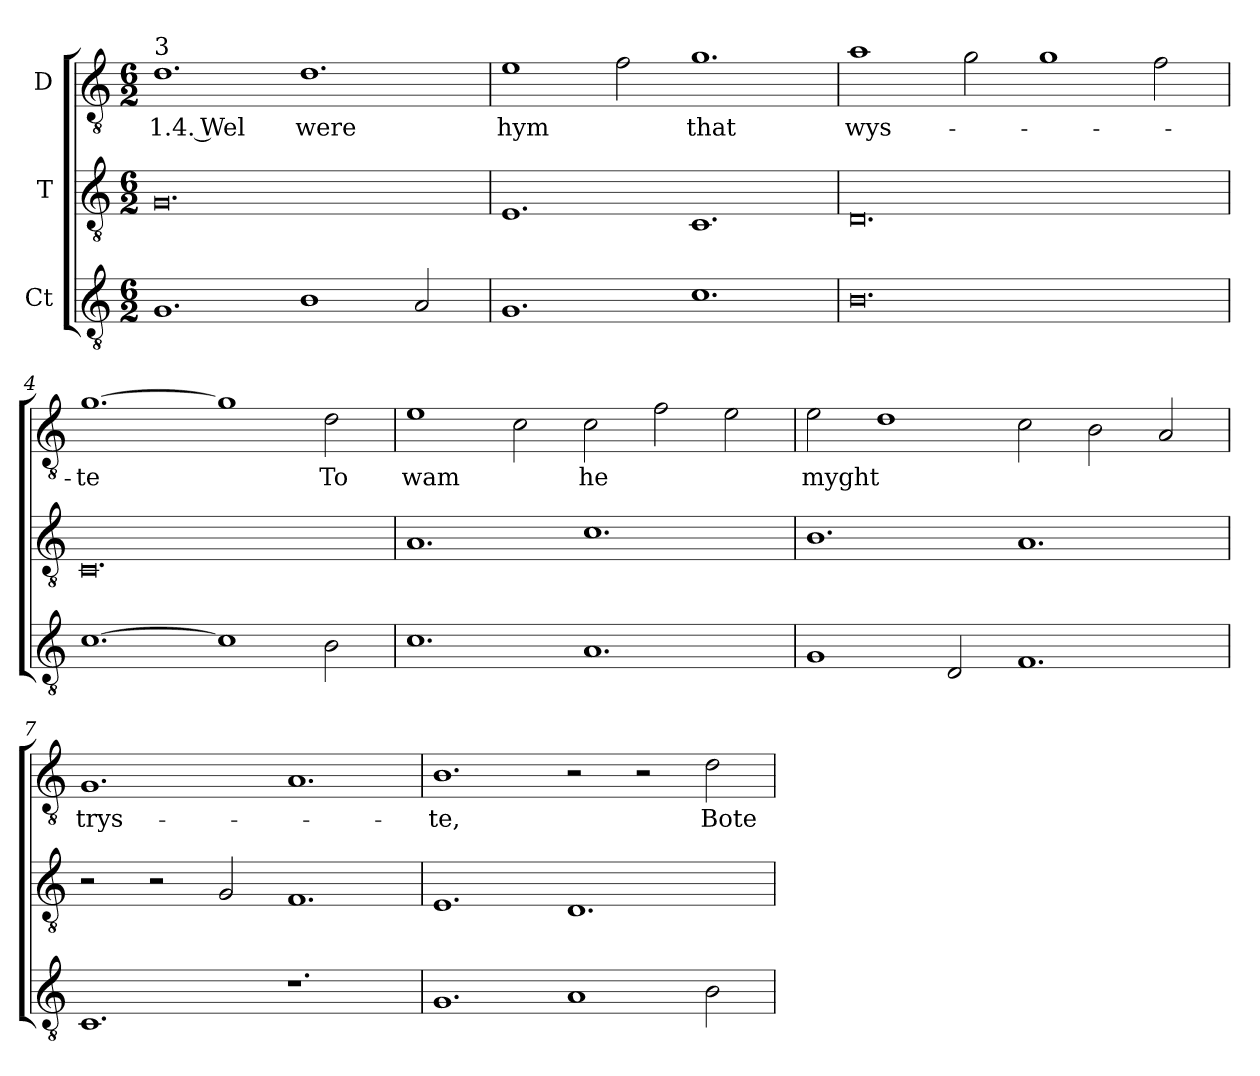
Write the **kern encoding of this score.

**kern	**kern	**kern	**text
*part3	*part2	*part1	*part1
*staff3	*staff2	*staff1	*staff1
*I"Ct	*I"T	*I"D	*
!!LO:PB:g=z
*clefGv2	*clefGv2	*clefGv2	*
*ITrd7c12	*ITrd7c12	*ITrd7c12	*
*k[]	*k[]	*k[]	*
*C:	*C:	*C:	*
*M6/2	*M6/2	*M6/2	*
=1	=1	=1	=1
!	!	!LO:TX:a:t=3	!
!	!	!	!LO:LY:b:color=#000000
1.GGi/	0.GGi/	1.Di\	1.4. Wel
!	!	!	!LO:LY:b:color=#000000
1BBi/	.	1.Di\	were
2AAi/	.	.	.
=2	=2	=2	=2
!	!	!	!LO:LY:b:color=#000000
1.GGi/	1.EEi/	1Ei\	hym
.	.	2Fi\	.
!	!	!	!LO:LY:b:color=#000000
1.Ci\	1.CCi/	1.Gi\	that
=3	=3	=3	=3
!	!	!	!LO:LY:b:color=#000000
0.BBi/	0.DDi/	1Ai\	wys-
.	.	2Gi\	.
.	.	1Gi\	.
.	.	2Fi\	.
=4	=4	=4	=4
!	!	!	!LO:LY:b:color=#000000
[1.Ci\	0.CCi/	[1.Gi\	-te
1Ci\]	.	1Gi\]	.
!	!	!	!LO:LY:b:color=#000000
2BBi\	.	2Di\	To
=5	=5	=5	=5
!	!	!	!LO:LY:b:color=#000000
1.Ci\	1.AAi/	1Ei\	wam
.	.	2Ci\	.
!	!	!	!LO:LY:b:color=#000000
1.AAi/	1.Ci\	2Ci\	he
.	.	2Fi\	.
.	.	2Ei\	.
!!LO:LB:g=z
=6	=6	=6	=6
!	!	!	!LO:LY:b:color=#000000
1GGi/	1.BBi/	2Ei\	myght
.	.	1Di\	.
2DDi/	.	.	.
1.FFi/	1.AAi/	2Ci\	.
.	.	2BBi\	.
.	.	2AAi/	.
=7	=7	=7	=7
!	!	!	!LO:LY:b:color=#000000
1.CCi/	2r	1.GGi/	trys-
.	2r	.	.
.	2GGi/	.	.
1.r	1.FFi/	1.AAi/	.
=8	=8	=8	=8
!	!	!	!LO:LY:b:color=#000000
1.GGi/	1.EEi/	1.BBi/	-te,
1AAi/	1.DDi/	2r	.
.	.	2r	.
!	!	!	!LO:LY:b:color=#000000
2BBi\	.	2Di\	Bote
=	=	=	=
*-	*-	*-	*-
